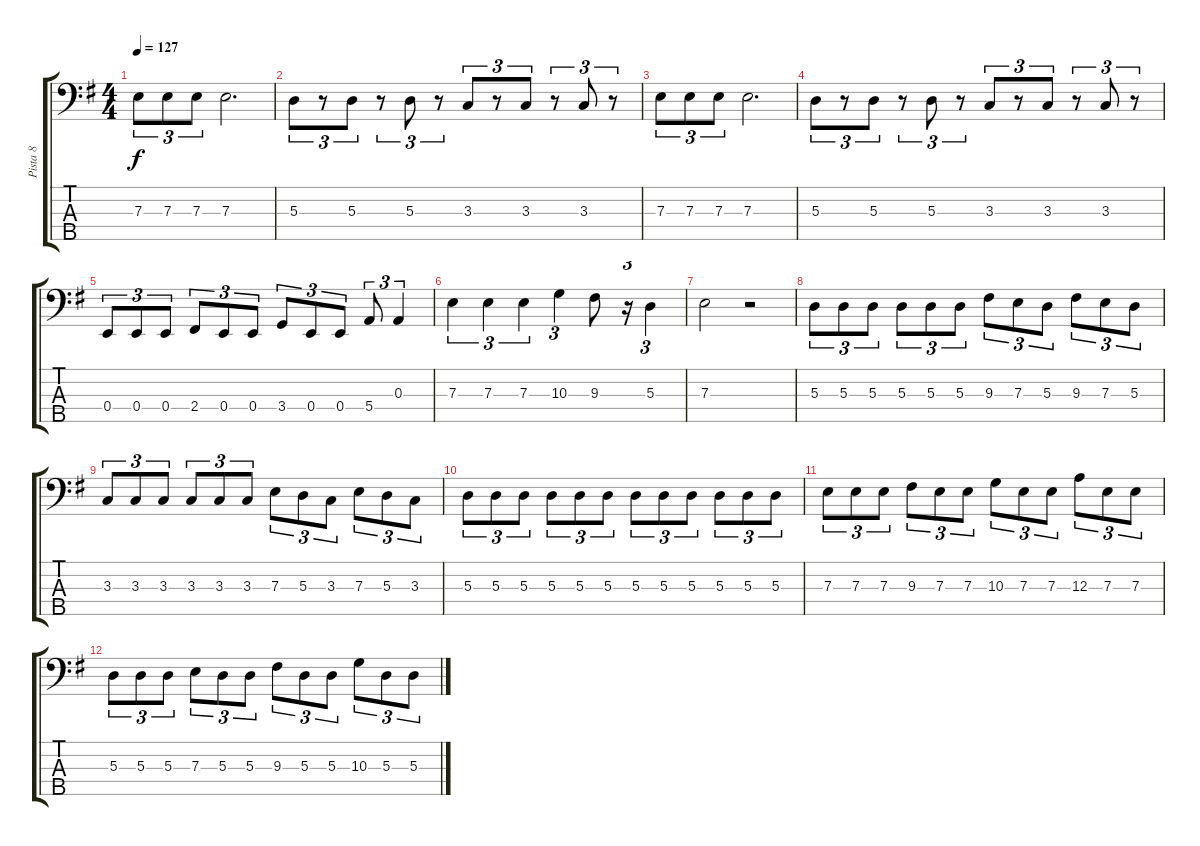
\track ("Pista 8" "Pista 8") {instrument electricbassfinger}
\staff {score tabs}
\tuning (G2 D2 A1 E1 B0) {hide}
\ts (4 4)
\tempo 127
\clef f4
\ks eminor
7.3.8{tu (3 2) dy f} 7.3.8{tu (3 2)} 7.3.8{tu (3 2)} 7.3.2{d} |
5.3.8{tu (3 2)} r.8{tu (3 2)} 5.3.8{tu (3 2)} r.8{tu (3 2)} 5.3.8{tu (3 2)} r.8{tu (3 2)} 3.3.8{tu (3 2)} r.8{tu (3 2)} 3.3.8{tu (3 2)} r.8{tu (3 2)} 3.3.8{tu (3 2)} r.8{tu (3 2)} |
7.3.8{tu (3 2)} 7.3.8{tu (3 2)} 7.3.8{tu (3 2)} 7.3.2{d} |
5.3.8{tu (3 2)} r.8{tu (3 2)} 5.3.8{tu (3 2)} r.8{tu (3 2)} 5.3.8{tu (3 2)} r.8{tu (3 2)} 3.3.8{tu (3 2)} r.8{tu (3 2)} 3.3.8{tu (3 2)} r.8{tu (3 2)} 3.3.8{tu (3 2)} r.8{tu (3 2)} |
0.4.8{tu (3 2)} 0.4.8{tu (3 2)} 0.4.8{tu (3 2)} 2.4.8{tu (3 2)} 0.4.8{tu (3 2)} 0.4.8{tu (3 2)} 3.4.8{tu (3 2)} 0.4.8{tu (3 2)} 0.4.8{tu (3 2)} 5.4.8{tu (3 2)} 0.3.4{tu (3 2)} |
7.3.4{tu (3 2)} 7.3.4{tu (3 2)} 7.3.4{tu (3 2)} 10.3.4{tu (3 2)} 9.3.8 r.16{tu (3 2)} 5.3.4{tu (3 2)} |
7.3.2 r.2 |
5.3.8{tu (3 2)} 5.3.8{tu (3 2)} 5.3.8{tu (3 2)} 5.3.8{tu (3 2)} 5.3.8{tu (3 2)} 5.3.8{tu (3 2)} 9.3.8{tu (3 2)} 7.3.8{tu (3 2)} 5.3.8{tu (3 2)} 9.3.8{tu (3 2)} 7.3.8{tu (3 2)} 5.3.8{tu (3 2)} |
3.3.8{tu (3 2)} 3.3.8{tu (3 2)} 3.3.8{tu (3 2)} 3.3.8{tu (3 2)} 3.3.8{tu (3 2)} 3.3.8{tu (3 2)} 7.3.8{tu (3 2)} 5.3.8{tu (3 2)} 3.3.8{tu (3 2)} 7.3.8{tu (3 2)} 5.3.8{tu (3 2)} 3.3.8{tu (3 2)} |
5.3.8{tu (3 2)} 5.3.8{tu (3 2)} 5.3.8{tu (3 2)} 5.3.8{tu (3 2)} 5.3.8{tu (3 2)} 5.3.8{tu (3 2)} 5.3.8{tu (3 2)} 5.3.8{tu (3 2)} 5.3.8{tu (3 2)} 5.3.8{tu (3 2)} 5.3.8{tu (3 2)} 5.3.8{tu (3 2)} |
7.3.8{tu (3 2)} 7.3.8{tu (3 2)} 7.3.8{tu (3 2)} 9.3.8{tu (3 2)} 7.3.8{tu (3 2)} 7.3.8{tu (3 2)} 10.3.8{tu (3 2)} 7.3.8{tu (3 2)} 7.3.8{tu (3 2)} 12.3.8{tu (3 2)} 7.3.8{tu (3 2)} 7.3.8{tu (3 2)} |
5.3.8{tu (3 2)} 5.3.8{tu (3 2)} 5.3.8{tu (3 2)} 7.3.8{tu (3 2)} 5.3.8{tu (3 2)} 5.3.8{tu (3 2)} 9.3.8{tu (3 2)} 5.3.8{tu (3 2)} 5.3.8{tu (3 2)} 10.3.8{tu (3 2)} 5.3.8{tu (3 2)} 5.3.8{tu (3 2)}
